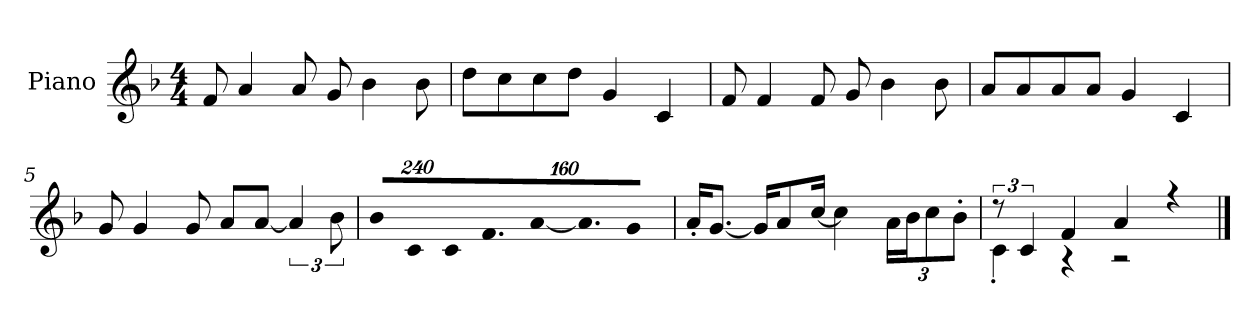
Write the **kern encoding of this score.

**kern
*part1
*staff1
*I"Piano
*I'P-no
*clefG2
*k[b-]
*M4/4
*MM90
=1
8f/
4a/
8a/
8g/
4b-\
8b-\
=2
8dd\L
8cc\
8cc\
8dd\J
4g/
4c/
=3
8f/
4f/
8f/
8g/
4b-\
8b-\
=4
8a/L
8a/
8a/
8a/J
4g/
4c/
=5
8g/
4g/
8g/
8a/L
[8a/J
6a/]
12b-\
!!LO:LB:g=z
=6
*Xbrackettup
!LO:N:vis=8
960%137b-/L
!LO:N:vis=8
960%137c/
!LO:N:vis=8
960%137c/
!LO:N:vis=8.
640%137f/
!LO:N:vis=16
[1920%137a/K
!LO:N:vis=8.
640%137a/]
!LO:N:vis=16
1920%137g/Jk
=7
16a'/KL
[8.g/J
16g/KL]
8a/
[16cc/Jk
4cc\]
24a\LL
24b-\J
12cc\
12b-'\J
=8
*brackettup
*^
12r	4c'\
6c/	.
4f/	4r
4a/	2r
4r	.
*v	*v
==
*-
